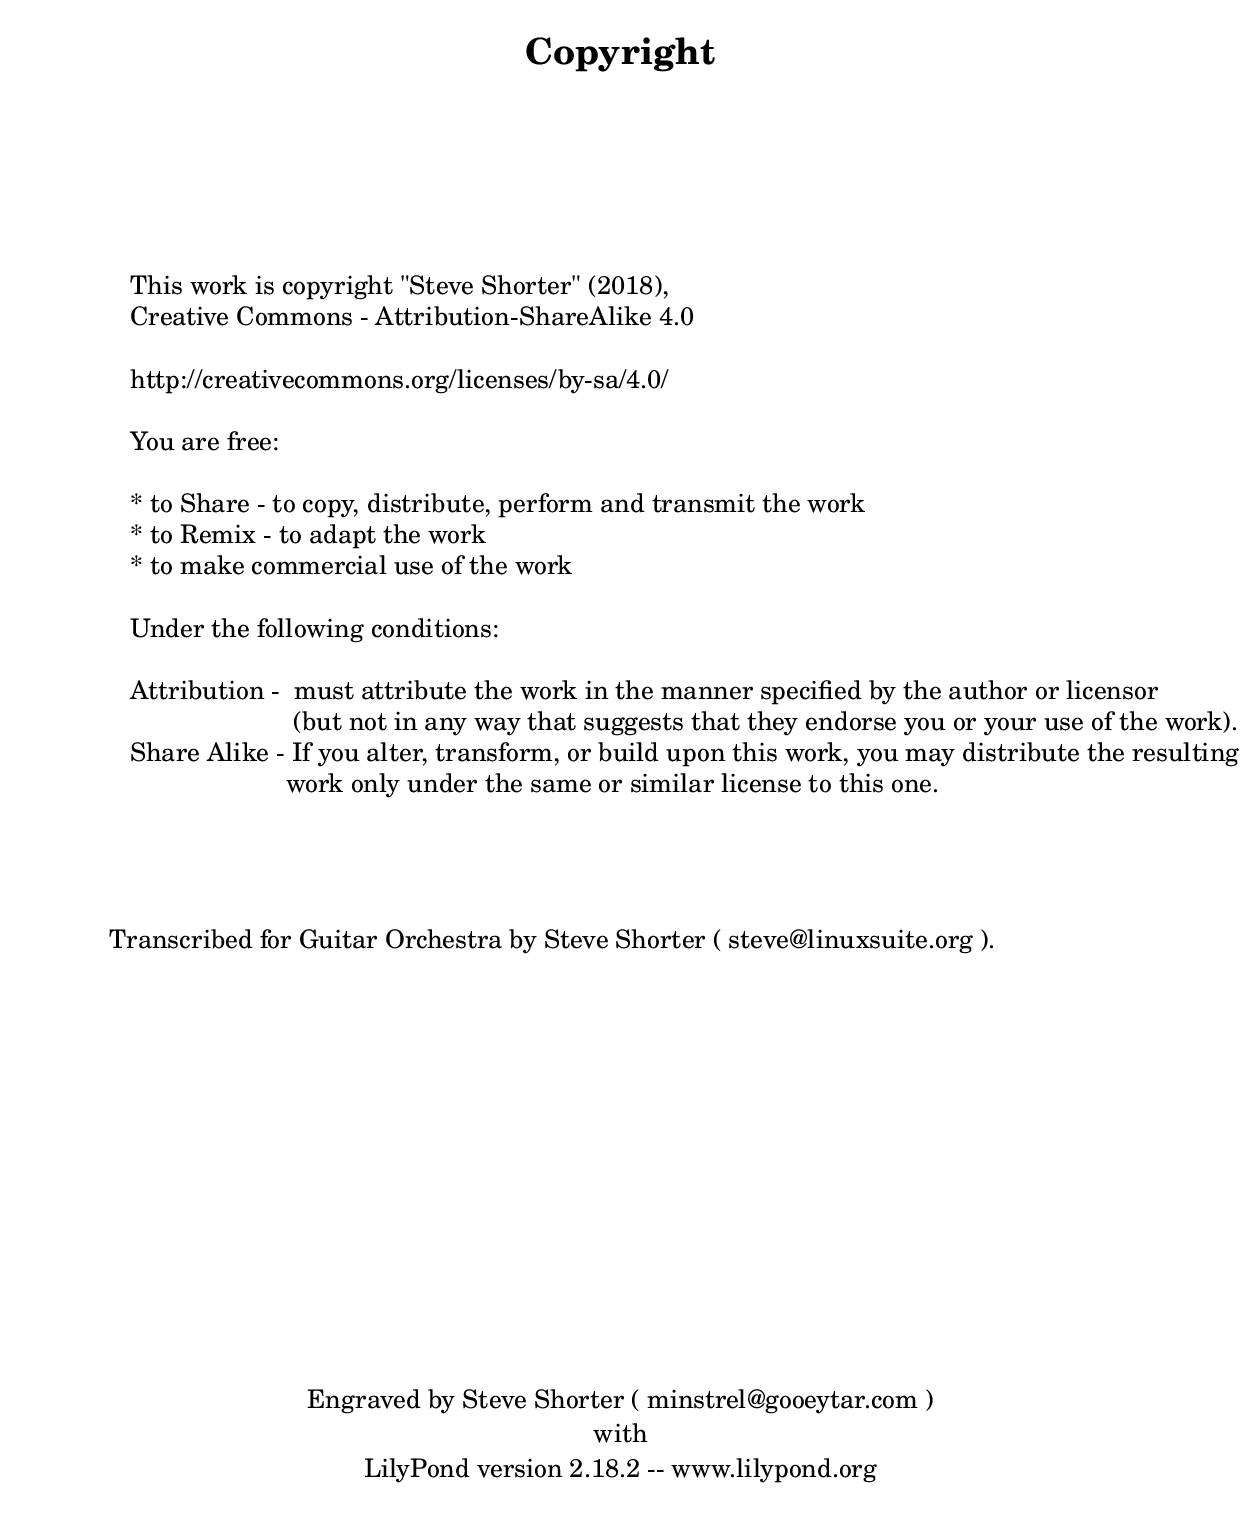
\version "2.18.2"

\bookpart {

    \paper { print-page-number = ##t }

    \header { title = "Copyright" }

    \tocItem \markup { Copyright }

    \markup { \column { 
	" "
	" "
	" "
	\fontsize #1 {
	" "
	" "
	" "
	" "
	"          This work is copyright \"Steve Shorter\" (2018),"
        "          Creative Commons - Attribution-ShareAlike 4.0 "
	" "
	"          http://creativecommons.org/licenses/by-sa/4.0/"
	" "
	"          You are free:"
	" "
	"          * to Share - to copy, distribute, perform and transmit the work"
	"          * to Remix - to adapt the work"
	"          * to make commercial use of the work"
	" "
	"          Under the following conditions:"
	" "
	"          Attribution -  must attribute the work in the manner specified by the author or licensor"
        "                                 (but not in any way that suggests that they endorse you or your use of the work)."
	"          Share Alike - If you alter, transform, or build upon this work, you may distribute the resulting"
        "                                work only under the same or similar license to this one."
	" "
	" "
	" "
	" "
	"       Transcribed for Guitar Orchestra by Steve Shorter ( steve@linuxsuite.org )."
	" "
	" "
	" "
	" "
	" "
	" "
	" "
	" "
	" "
	" "
	" "
	" "
	" "
	" "
	}
       }
    }
    \markup { \fill-line { \fontsize #1 "Engraved by Steve Shorter ( minstrel@gooeytar.com )" } }
    \markup { \fill-line { \fontsize #1 " " } }
    \markup { \fill-line { \fontsize #1 "with" } }
    \markup { \fill-line { \fontsize #1 " " } }
    \markup { \fill-line { \fontsize #1 "LilyPond version 2.18.2 -- www.lilypond.org" } }

}
